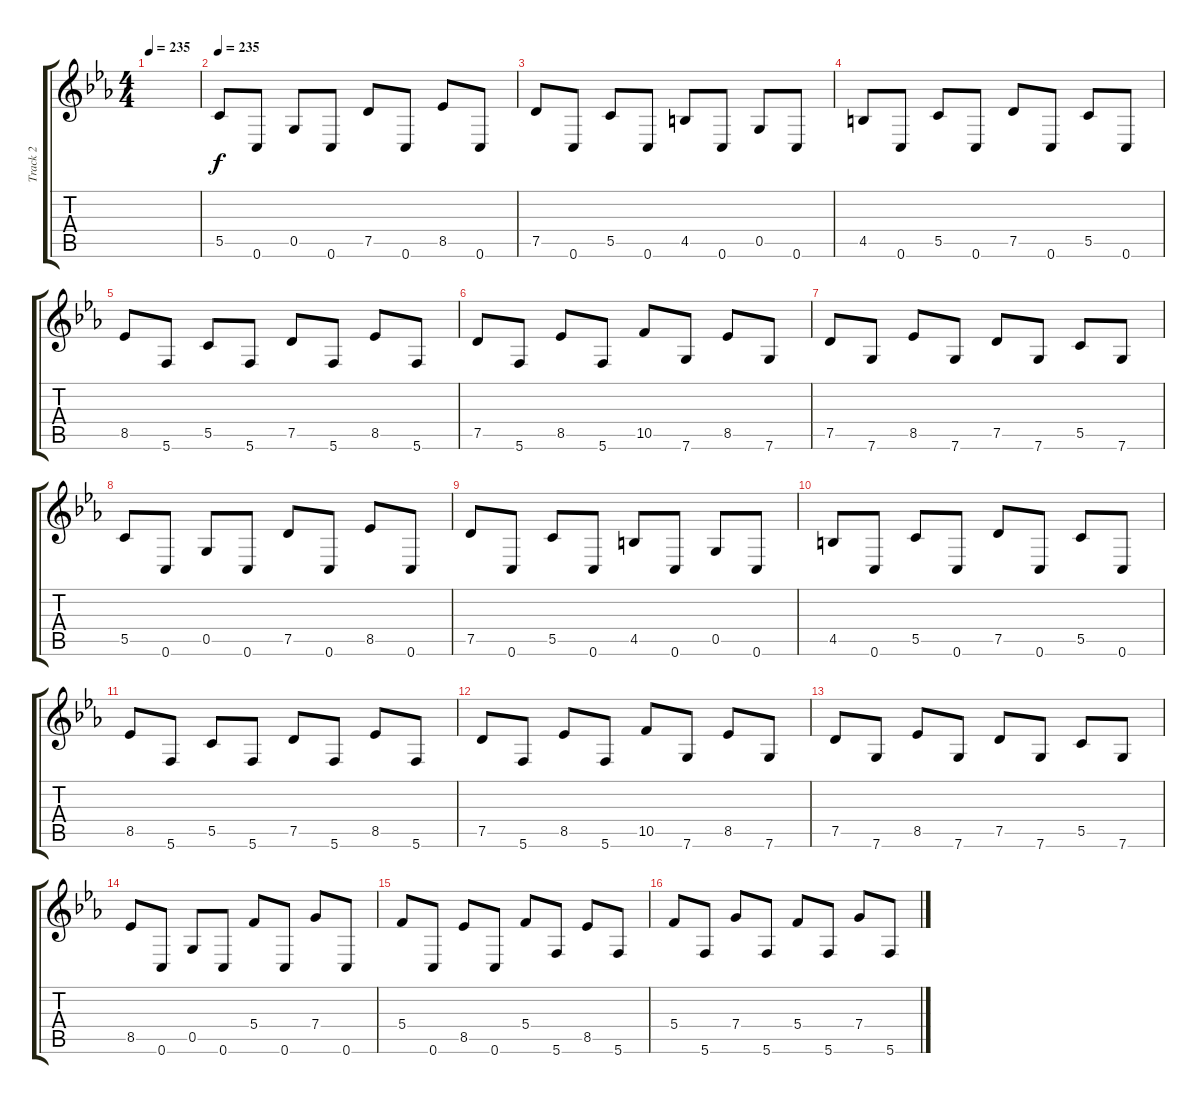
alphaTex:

\track ("Track 2" "Track 2") {instrument distortionguitar}
\staff {score tabs}
\tuning (D4 A3 F3 C3 G2 C2) {hide}
\ts (4 4)
\tempo 235
\clef g2
\ks eb
|
\tempo 235
5.5.8 0.6.8 0.5.8 0.6.8 7.5.8 0.6.8 8.5.8 0.6.8 |
7.5.8 0.6.8 5.5.8 0.6.8 4.5.8 0.6.8 0.5.8 0.6.8 |
4.5.8 0.6.8 5.5.8 0.6.8 7.5.8 0.6.8 5.5.8 0.6.8 |
8.5.8 5.6.8 5.5.8 5.6.8 7.5.8 5.6.8 8.5.8 5.6.8 |
7.5.8 5.6.8 8.5.8 5.6.8 10.5.8 7.6.8 8.5.8 7.6.8 |
7.5.8 7.6.8 8.5.8 7.6.8 7.5.8 7.6.8 5.5.8 7.6.8 |
5.5.8 0.6.8 0.5.8 0.6.8 7.5.8 0.6.8 8.5.8 0.6.8 |
7.5.8 0.6.8 5.5.8 0.6.8 4.5.8 0.6.8 0.5.8 0.6.8 |
4.5.8 0.6.8 5.5.8 0.6.8 7.5.8 0.6.8 5.5.8 0.6.8 |
8.5.8 5.6.8 5.5.8 5.6.8 7.5.8 5.6.8 8.5.8 5.6.8 |
7.5.8 5.6.8 8.5.8 5.6.8 10.5.8 7.6.8 8.5.8 7.6.8 |
7.5.8 7.6.8 8.5.8 7.6.8 7.5.8 7.6.8 5.5.8 7.6.8 |
8.5.8 0.6.8 0.5.8 0.6.8 5.4.8 0.6.8 7.4.8 0.6.8 |
5.4.8 0.6.8 8.5.8 0.6.8 5.4.8 5.6.8 8.5.8 5.6.8 |
5.4.8 5.6.8 7.4.8 5.6.8 5.4.8 5.6.8 7.4.8 5.6.8
